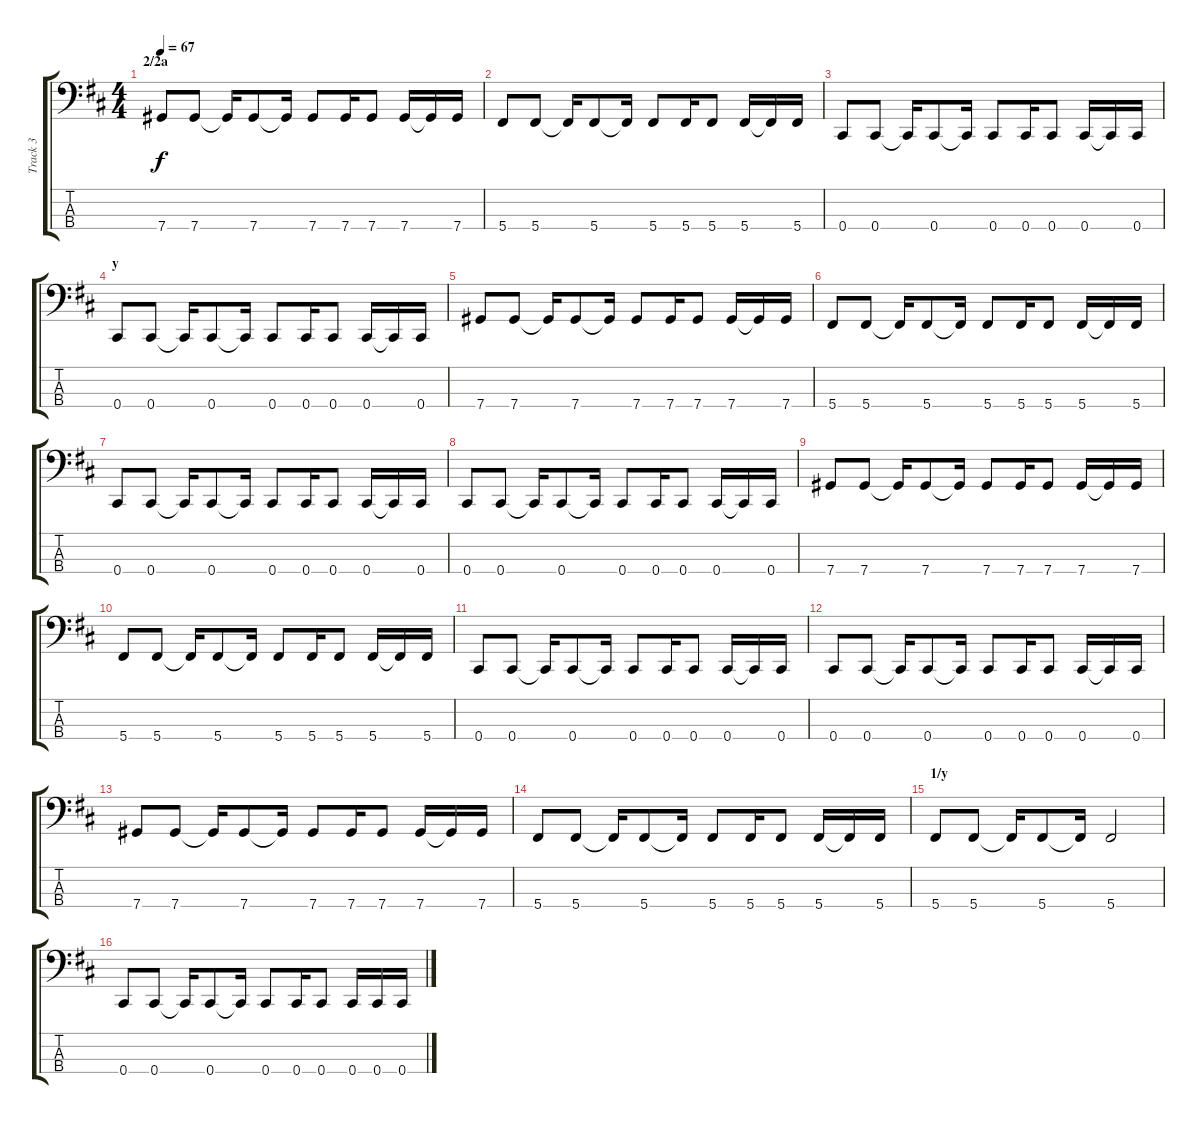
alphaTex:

\track ("Track 3" "Track 3") {instrument electricbasspick}
\staff {score tabs}
\tuning (Gb2 Db2 Ab1 Db1) {hide}
\ts (4 4)
\section ("" "2/2a")
\tempo 67
\clef f4
\ks d
7.4.8{dy f} 7.4.8 7.4{t}.16 7.4.8 7.4{t}.16 7.4.8 7.4.16 7.4.8 7.4.16 7.4{t}.16 7.4.16 |
5.4.8 5.4.8 5.4{t}.16 5.4.8 5.4{t}.16 5.4.8 5.4.16 5.4.8 5.4.16 5.4{t}.16 5.4.16 |
0.4.8 0.4.8 0.4{t}.16 0.4.8 0.4{t}.16 0.4.8 0.4.16 0.4.8 0.4.16 0.4{t}.16 0.4.16 |
\section ("" "y")
0.4.8 0.4.8 0.4{t}.16 0.4.8 0.4{t}.16 0.4.8 0.4.16 0.4.8 0.4.16 0.4{t}.16 0.4.16 |
7.4.8 7.4.8 7.4{t}.16 7.4.8 7.4{t}.16 7.4.8 7.4.16 7.4.8 7.4.16 7.4{t}.16 7.4.16 |
5.4.8 5.4.8 5.4{t}.16 5.4.8 5.4{t}.16 5.4.8 5.4.16 5.4.8 5.4.16 5.4{t}.16 5.4.16 |
0.4.8 0.4.8 0.4{t}.16 0.4.8 0.4{t}.16 0.4.8 0.4.16 0.4.8 0.4.16 0.4{t}.16 0.4.16 |
0.4.8 0.4.8 0.4{t}.16 0.4.8 0.4{t}.16 0.4.8 0.4.16 0.4.8 0.4.16 0.4{t}.16 0.4.16 |
7.4.8 7.4.8 7.4{t}.16 7.4.8 7.4{t}.16 7.4.8 7.4.16 7.4.8 7.4.16 7.4{t}.16 7.4.16 |
5.4.8 5.4.8 5.4{t}.16 5.4.8 5.4{t}.16 5.4.8 5.4.16 5.4.8 5.4.16 5.4{t}.16 5.4.16 |
0.4.8 0.4.8 0.4{t}.16 0.4.8 0.4{t}.16 0.4.8 0.4.16 0.4.8 0.4.16 0.4{t}.16 0.4.16 |
0.4.8 0.4.8 0.4{t}.16 0.4.8 0.4{t}.16 0.4.8 0.4.16 0.4.8 0.4.16 0.4{t}.16 0.4.16 |
7.4.8 7.4.8 7.4{t}.16 7.4.8 7.4{t}.16 7.4.8 7.4.16 7.4.8 7.4.16 7.4{t}.16 7.4.16 |
5.4.8 5.4.8 5.4{t}.16 5.4.8 5.4{t}.16 5.4.8 5.4.16 5.4.8 5.4.16 5.4{t}.16 5.4.16 |
\section ("" "1/y")
5.4.8 5.4.8 5.4{t}.16 5.4.8 5.4{t}.16 5.4.2 |
0.4.8 0.4.8 0.4{t}.16 0.4.8 0.4{t}.16 0.4.8 0.4.16 0.4.8 0.4.16 0.4.16 0.4.16
